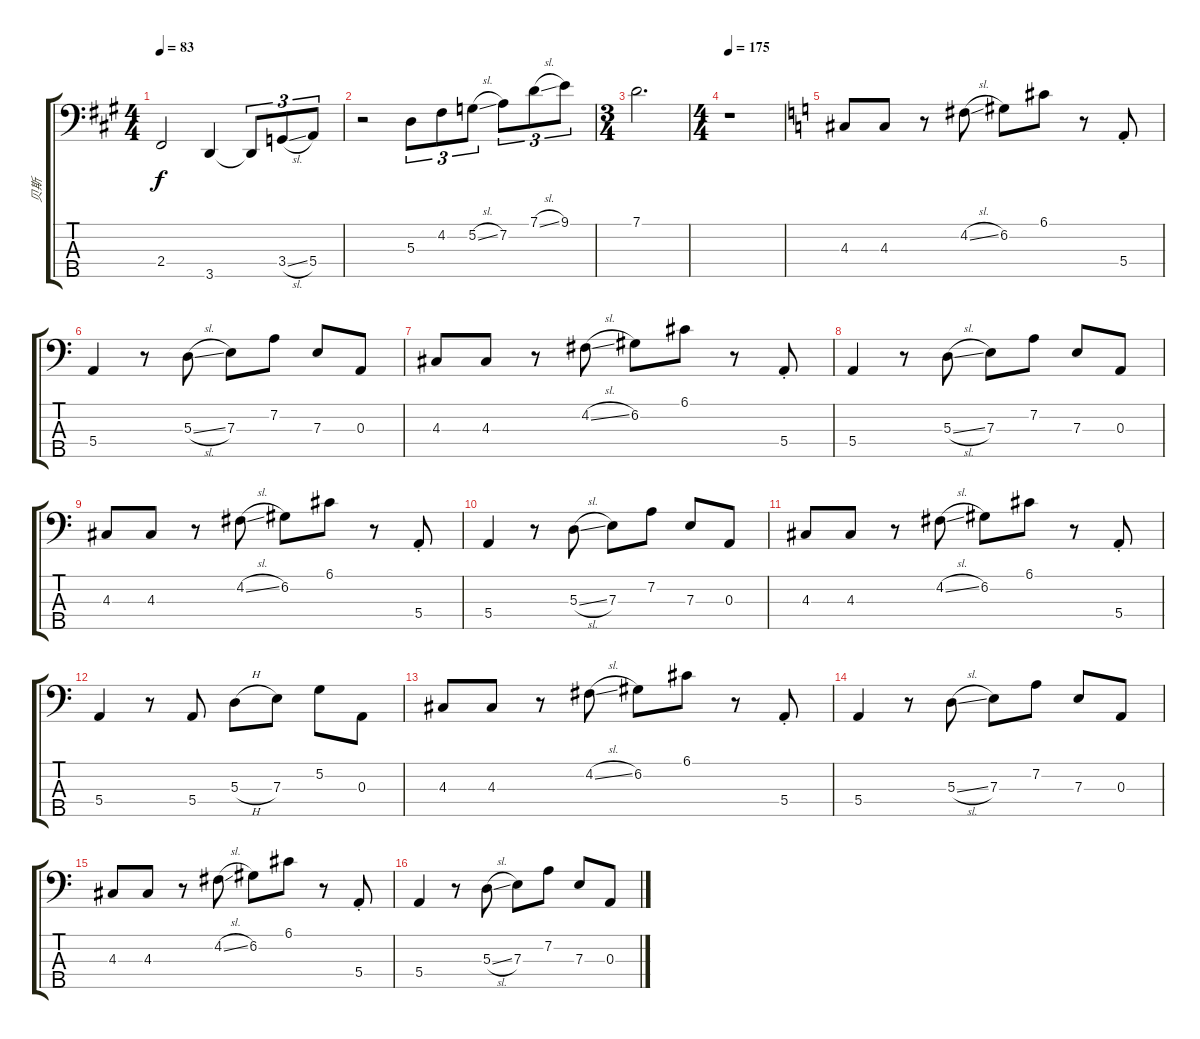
\track ("贝斯" "贝斯") {instrument electricbasspick}
\staff {score tabs}
\tuning (G2 D2 A1 E1 B0) {hide}
\ts (4 4)
\tempo 83
\clef f4
\ks a
2.4.2{dy f instrument electricbasspick} 3.5.4 3.5{t}.8{tu (3 2)} 3.4{sl}.8{tu (3 2)} 5.4.8{tu (3 2)} |
r.2 5.3.8{tu (3 2)} 4.2.8{tu (3 2)} 5.2{sl}.8{tu (3 2)} 7.2.8{tu (3 2)} 7.1{sl}.8{tu (3 2)} 9.1.8{tu (3 2)} |
\ts (3 4)
7.1.2{d} |
\ts (4 4)
\tempo 175
r.1 |
\ks c
4.3.8 4.3.8 r.8 4.2{sl}.8 6.2.8 6.1.8 r.8 5.4{st}.8 |
5.4.4 r.8 5.3{sl}.8 7.3.8 7.2.8 7.3.8 0.3.8 |
4.3.8 4.3.8 r.8 4.2{sl}.8 6.2.8 6.1.8 r.8 5.4{st}.8 |
5.4.4 r.8 5.3{sl}.8 7.3.8 7.2.8 7.3.8 0.3.8 |
4.3.8 4.3.8 r.8 4.2{sl}.8 6.2.8 6.1.8 r.8 5.4{st}.8 |
5.4.4 r.8 5.3{sl}.8 7.3.8 7.2.8 7.3.8 0.3.8 |
4.3.8 4.3.8 r.8 4.2{sl}.8 6.2.8 6.1.8 r.8 5.4{st}.8 |
5.4.4 r.8 5.4.8 5.3{h}.8 7.3.8 5.2.8 0.3.8 |
4.3.8 4.3.8 r.8 4.2{sl}.8 6.2.8 6.1.8 r.8 5.4{st}.8 |
5.4.4 r.8 5.3{sl}.8 7.3.8 7.2.8 7.3.8 0.3.8 |
4.3.8 4.3.8 r.8 4.2{sl}.8 6.2.8 6.1.8 r.8 5.4{st}.8 |
5.4.4 r.8 5.3{sl}.8 7.3.8 7.2.8 7.3.8 0.3.8
